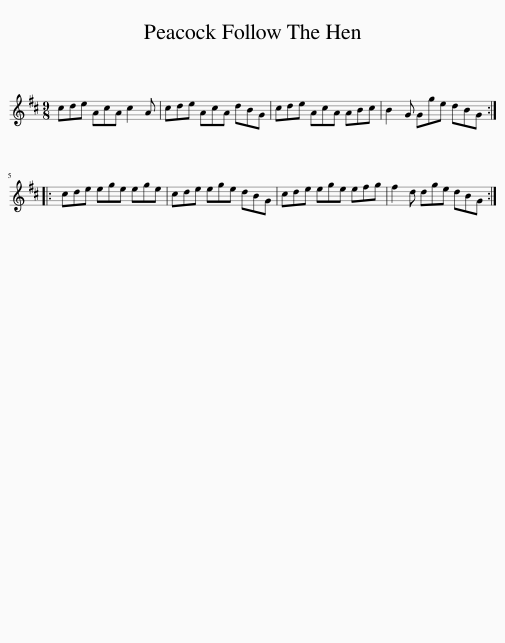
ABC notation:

X:1
L:1/8
M:9/8
I:linebreak $
K:D
V:1 treble
V:1
 cde AcA c2 A | cde AcA dBG | cde AcA ABc | B2 G Gge dBG ::$ cde ege ege | %5
 cde ege dBG | cde ege efg | f2 d dge dBG :| %8
